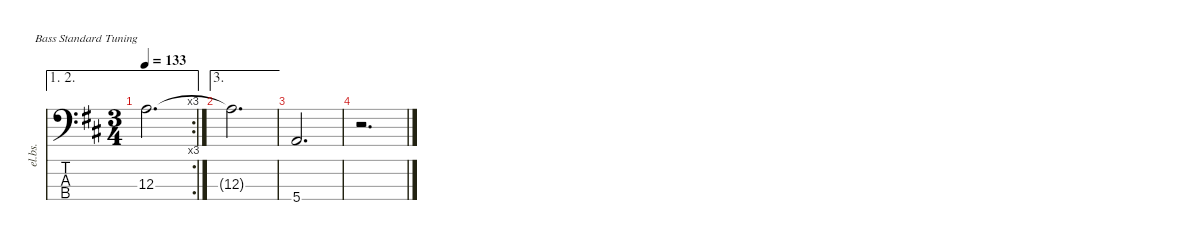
\defaultSystemsLayout 4
\hideDynamics
\bracketExtendMode nobrackets
\otherSystemsTrackNameOrientation horizontal
\track ("Bass" "el.bs.") {instrument electricbassfinger}
\staff {score tabs}
\tuning (G2 D2 A1 E1)
\ae (1 2)
\rc 3
\ts (3 4)
\tempo 133
\clef f4
\ks bminor
12.3{t acc forcenatural}.2{d dy f beam Down} |
\ae 3
12.3{t acc forcenatural}.2{d beam Down} |
5.4{acc forcenatural}.2{d beam Up} |
r.2{d beam Down}
